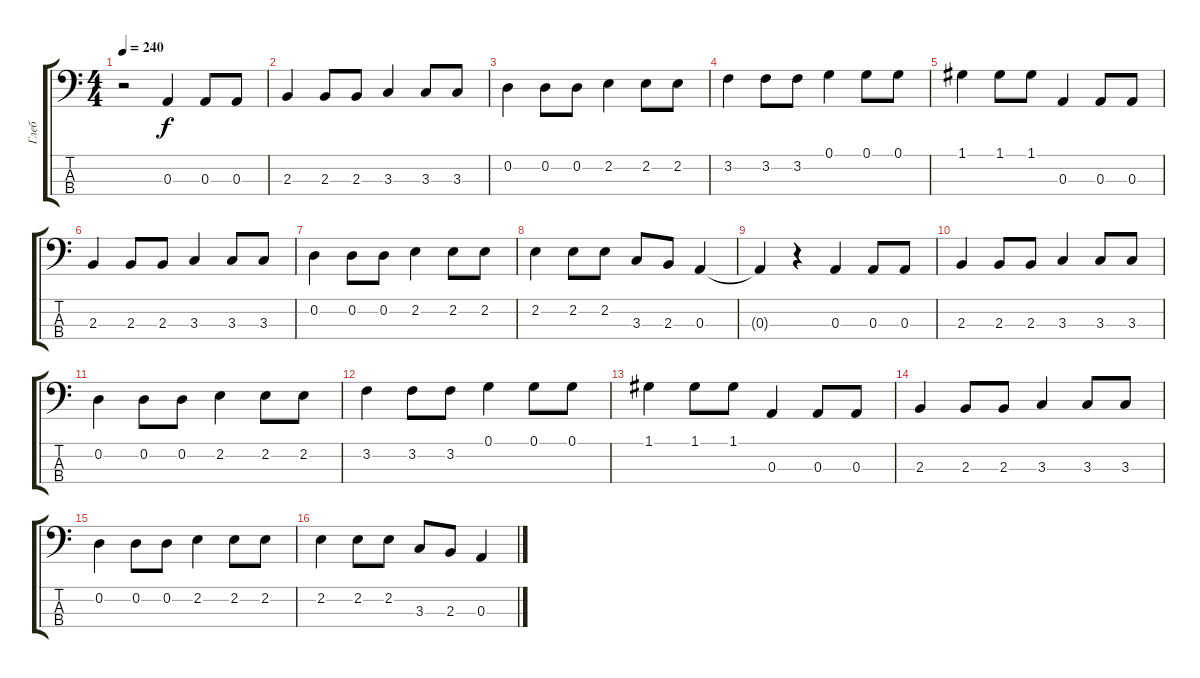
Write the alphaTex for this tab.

\track ("Глеб" "Глеб") {instrument slapbass1}
\staff {score tabs}
\tuning (G2 D2 A1 E1) {hide}
\ts (4 4)
\tempo 240
\clef f4
\ks c
r.2{dy f} 0.3.4 0.3.8 0.3.8 |
2.3.4 2.3.8 2.3.8 3.3.4 3.3.8 3.3.8 |
0.2.4 0.2.8 0.2.8 2.2.4 2.2.8 2.2.8 |
3.2.4 3.2.8 3.2.8 0.1.4 0.1.8 0.1.8 |
1.1.4 1.1.8 1.1.8 0.3.4 0.3.8 0.3.8 |
2.3.4 2.3.8 2.3.8 3.3.4 3.3.8 3.3.8 |
0.2.4 0.2.8 0.2.8 2.2.4 2.2.8 2.2.8 |
2.2.4 2.2.8 2.2.8 3.3.8 2.3.8 0.3.4 |
0.3{t}.4 r.4 0.3.4 0.3.8 0.3.8 |
2.3.4 2.3.8 2.3.8 3.3.4 3.3.8 3.3.8 |
0.2.4 0.2.8 0.2.8 2.2.4 2.2.8 2.2.8 |
3.2.4 3.2.8 3.2.8 0.1.4 0.1.8 0.1.8 |
1.1.4 1.1.8 1.1.8 0.3.4 0.3.8 0.3.8 |
2.3.4 2.3.8 2.3.8 3.3.4 3.3.8 3.3.8 |
0.2.4 0.2.8 0.2.8 2.2.4 2.2.8 2.2.8 |
2.2.4 2.2.8 2.2.8 3.3.8 2.3.8 0.3.4
